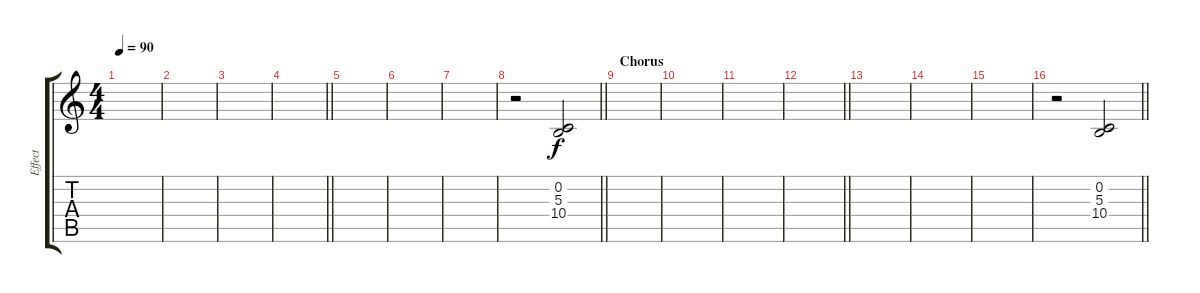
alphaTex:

\track ("Effect" "Effect") {instrument reversecymbal}
\staff {score tabs}
\tuning (E4 B3 G3 D3 A2 E2) {hide}
\ts (4 4)
\tempo 90
\clef g2
\ks c
|
|
|
\barLineRight lightlight
|
|
|
|
\barLineRight lightlight
r.2 (0.2 5.3 10.4).2 |
\section ("" "Chorus")
|
|
|
\barLineRight lightlight
|
|
|
|
\barLineRight lightlight
r.2 (0.2 5.3 10.4).2
